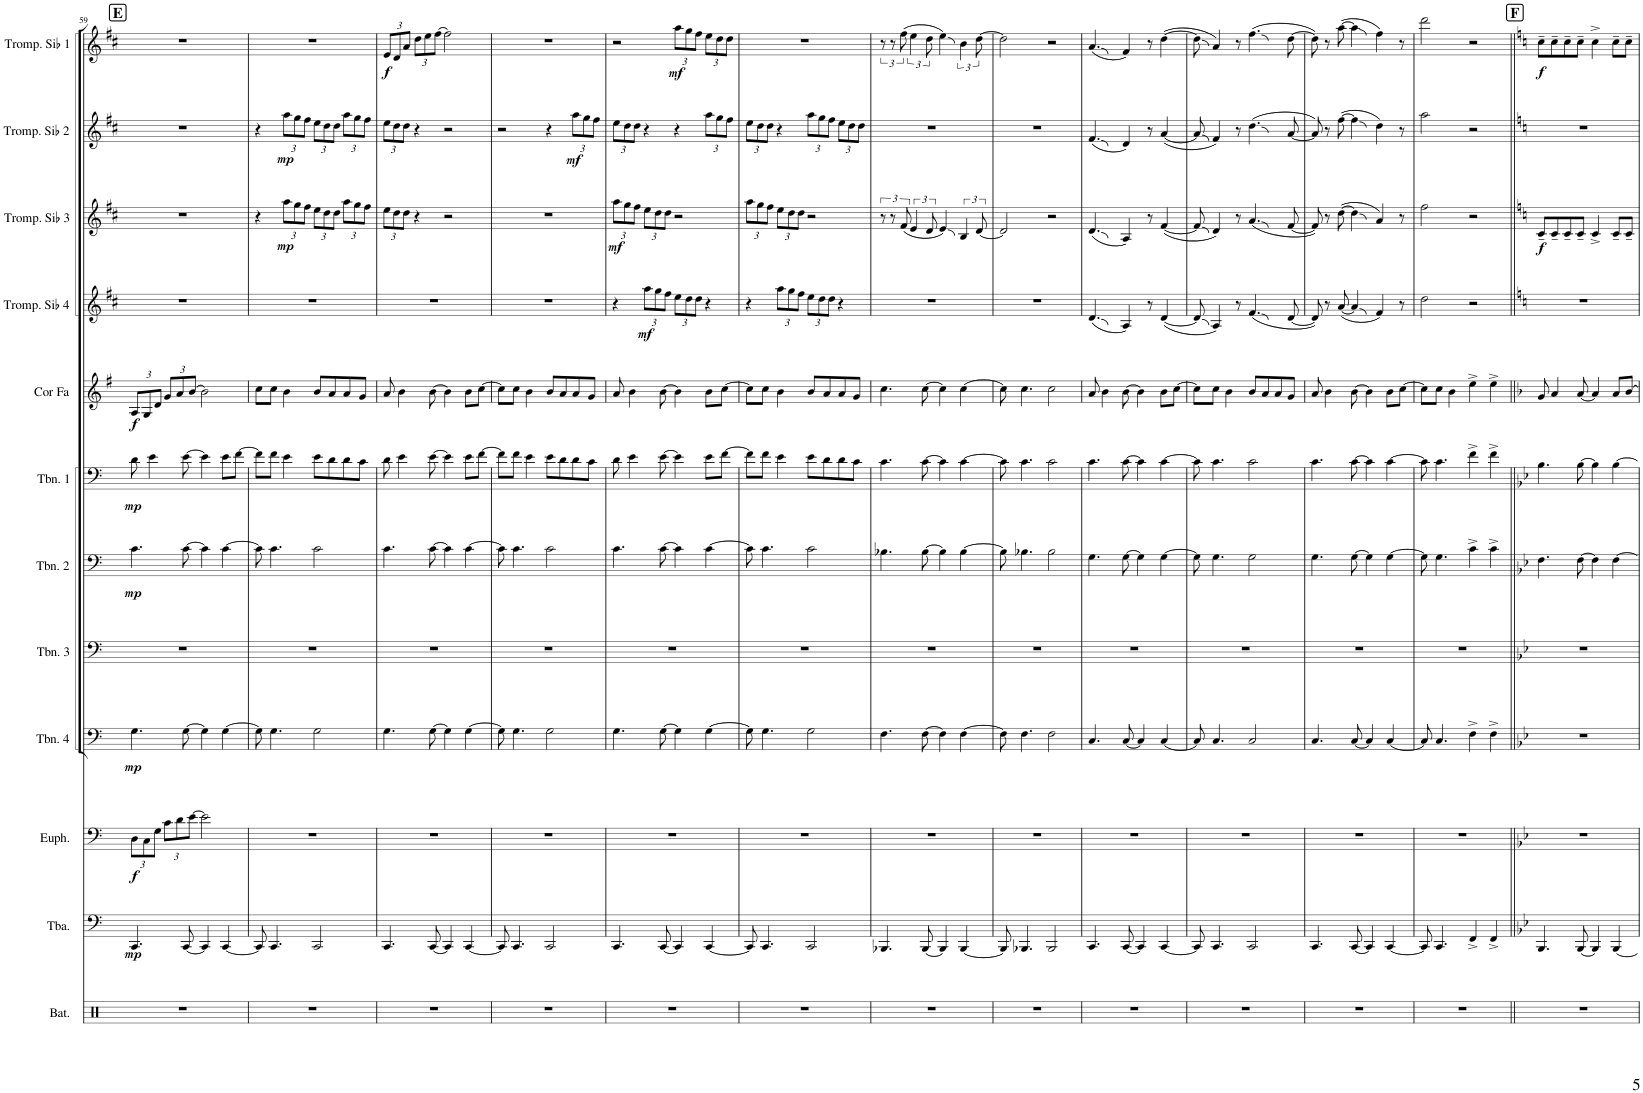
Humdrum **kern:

**kern	**kern	**dynam	**kern	**dynam	**kern	**dynam	**kern	**kern	**dynam	**kern	**dynam	**kern	**dynam	**kern	**dynam	**kern	**dynam	**kern	**dynam	**kern	**dynam
*part12	*part11	*part11	*part10	*part10	*part9	*part9	*part8	*part7	*part7	*part6	*part6	*part5	*part5	*part4	*part4	*part3	*part3	*part2	*part2	*part1	*part1
*staff12	*staff11	*staff11	*staff10	*staff10	*staff9	*staff9	*staff8	*staff7	*staff7	*staff6	*staff6	*staff5	*staff5	*staff4	*staff4	*staff3	*staff3	*staff2	*staff2	*staff1	*staff1
*I"Batterie	*I"Tuba	*	*I"Euphonium	*	*I"Trombone 4	*	*I"Trombone 3	*I"Trombone 2	*	*I"Trombone 1	*	*I"Cor en Fa	*	*I"Trompette en Sib 4	*	*I"Trompette en Sib 3	*	*I"Trompette en Sib 2	*	*I"Trompette en Sib 1	*
*I'Bat.	*I'Tba.	*	*I'Euph.	*	*I'Tbn. 4	*	*I'Tbn. 3	*I'Tbn. 2	*	*I'Tbn. 1	*	*I'Cor Fa	*	*I'Tromp. Sib 4	*	*I'Tromp. Sib 3	*	*I'Tromp. Sib 2	*	*I'Tromp. Sib 1	*
!!LO:PB:g=z
*clefX	*clefF4	*	*clefF4	*	*clefF4	*	*clefF4	*clefF4	*	*clefF4	*	*clefG2	*	*clefG2	*	*clefG2	*	*clefG2	*	*clefG2	*
*	*	*	*	*	*	*	*	*	*	*	*	*Trd4c7	*	*Trd1c2	*	*Trd1c2	*	*Trd1c2	*	*Trd1c2	*
*k[]	*k[]	*	*k[]	*	*k[]	*	*k[]	*k[]	*	*k[]	*	*k[f#]	*	*k[f#c#]	*	*k[f#c#]	*	*k[f#c#]	*	*k[f#c#]	*
*M4/4	*M4/4	*	*M4/4	*	*M4/4	*	*M4/4	*M4/4	*	*M4/4	*	*M4/4	*	*M4/4	*	*M4/4	*	*M4/4	*	*M4/4	*
*	*	*	*Xbrackettup	*	*	*	*	*	*	*	*	*Xbrackettup	*	*	*	*	*	*	*	*	*
!!LO:REH:place=s1:a:B:cj:fs=14:t=E
=59	=59	=59	=59	=59	=59	=59	=59	=59	=59	=59	=59	=59	=59	=59	=59	=59	=59	=59	=59	=59	=59
!	!	!LO:DY:b	!	!LO:DY:b	!	!LO:DY:b	!	!	!LO:DY:b	!	!LO:DY:b	!	!LO:DY:b	!	!	!	!	!	!	!	!
1r	4.CC/	mp	12D\L	f	4.G\	mp	1r	4.c\	mp	8d\	mp	12A/L	f	1r	.	1r	.	1r	.	1r	.
.	.	.	12C\	.	.	.	.	.	.	.	.	12G/	.	.	.	.	.	.	.	.	.
.	.	.	.	.	.	.	.	.	.	4e\	.	.	.	.	.	.	.	.	.	.	.
.	.	.	12G\J	.	.	.	.	.	.	.	.	12d/J	.	.	.	.	.	.	.	.	.
.	.	.	12c\L	.	.	.	.	.	.	.	.	12g/L	.	.	.	.	.	.	.	.	.
.	.	.	12d\	.	.	.	.	.	.	.	.	12a/	.	.	.	.	.	.	.	.	.
.	[8CC/	.	.	.	[8G\	.	.	[8c\	.	[8e\	.	.	.	.	.	.	.	.	.	.	.
.	.	.	[12e\J	.	.	.	.	.	.	.	.	[12b/J	.	.	.	.	.	.	.	.	.
.	4CC/]	.	2e\]	.	4G\]	.	.	4c\]	.	4e\]	.	2b\]	.	.	.	.	.	.	.	.	.
.	[4CC/	.	.	.	[4G\	.	.	[4c\	.	8e\L	.	.	.	.	.	.	.	.	.	.	.
.	.	.	.	.	.	.	.	.	.	[8f\J	.	.	.	.	.	.	.	.	.	.	.
=60	=60	=60	=60	=60	=60	=60	=60	=60	=60	=60	=60	=60	=60	=60	=60	=60	=60	=60	=60	=60	=60
1r	8CC/]	.	1r	.	8G\]	.	1r	8c\]	.	8f\L]	.	8cc\L	.	1r	.	4r	.	4r	.	1r	.
.	4.CC/	.	.	.	4.G\	.	.	4.c\	.	8f\J	.	8cc\J	.	.	.	.	.	.	.	.	.
*	*	*	*	*	*	*	*	*	*	*	*	*	*	*	*	*Xbrackettup	*	*Xbrackettup	*	*	*
!	!	!	!	!	!	!	!	!	!	!	!	!	!	!	!	!	!LO:DY:b	!	!LO:DY:b	!	!
.	.	.	.	.	.	.	.	.	.	4e\	.	4b\	.	.	.	12aa\L	mp	12aa\L	mp	.	.
.	.	.	.	.	.	.	.	.	.	.	.	.	.	.	.	12gg\	.	12gg\	.	.	.
.	.	.	.	.	.	.	.	.	.	.	.	.	.	.	.	12ff#\J	.	12ff#\J	.	.	.
.	2CC/	.	.	.	2G\	.	.	2c\	.	8e\L	.	8b/L	.	.	.	12ee\L	.	12ee\L	.	.	.
.	.	.	.	.	.	.	.	.	.	.	.	.	.	.	.	12dd\	.	12dd\	.	.	.
.	.	.	.	.	.	.	.	.	.	8d\	.	8a/	.	.	.	.	.	.	.	.	.
.	.	.	.	.	.	.	.	.	.	.	.	.	.	.	.	12dd\J	.	12dd\J	.	.	.
.	.	.	.	.	.	.	.	.	.	8d\	.	8a/	.	.	.	12aa\L	.	12aa\L	.	.	.
.	.	.	.	.	.	.	.	.	.	.	.	.	.	.	.	12gg\	.	12gg\	.	.	.
.	.	.	.	.	.	.	.	.	.	8c\J	.	8g/J	.	.	.	.	.	.	.	.	.
.	.	.	.	.	.	.	.	.	.	.	.	.	.	.	.	12ff#\J	.	12ff#\J	.	.	.
=61	=61	=61	=61	=61	=61	=61	=61	=61	=61	=61	=61	=61	=61	=61	=61	=61	=61	=61	=61	=61	=61
*	*	*	*	*	*	*	*	*	*	*	*	*	*	*	*	*	*	*	*	*Xbrackettup	*
!	!	!	!	!	!	!	!	!	!	!	!	!	!	!	!	!	!	!	!	!	!LO:DY:b
1r	4.CC/	.	1r	.	4.G\	.	1r	4.c\	.	8d\	.	8a/	.	1r	.	12ee\L	.	12ee\L	.	12e/L	f
.	.	.	.	.	.	.	.	.	.	.	.	.	.	.	.	12dd\	.	12dd\	.	12d/	.
.	.	.	.	.	.	.	.	.	.	4e\	.	4b\	.	.	.	.	.	.	.	.	.
.	.	.	.	.	.	.	.	.	.	.	.	.	.	.	.	12dd\J	.	12dd\J	.	12a/J	.
.	.	.	.	.	.	.	.	.	.	.	.	.	.	.	.	4r	.	4r	.	12dd\L	.
.	.	.	.	.	.	.	.	.	.	.	.	.	.	.	.	.	.	.	.	12ee\	.
.	[8CC/	.	.	.	[8G\	.	.	[8c\	.	[8e\	.	[8b\	.	.	.	.	.	.	.	.	.
.	.	.	.	.	.	.	.	.	.	.	.	.	.	.	.	.	.	.	.	[12ff#\J	.
.	4CC/]	.	.	.	4G\]	.	.	4c\]	.	4e\]	.	4b\]	.	.	.	2r	.	2r	.	2ff#\]	.
.	[4CC/	.	.	.	[4G\	.	.	[4c\	.	8e\L	.	8b\L	.	.	.	.	.	.	.	.	.
.	.	.	.	.	.	.	.	.	.	[8f\J	.	[8cc\J	.	.	.	.	.	.	.	.	.
=62	=62	=62	=62	=62	=62	=62	=62	=62	=62	=62	=62	=62	=62	=62	=62	=62	=62	=62	=62	=62	=62
1r	8CC/]	.	1r	.	8G\]	.	1r	8c\]	.	8f\L]	.	8cc\L]	.	1r	.	1r	.	2r	.	1r	.
.	4.CC/	.	.	.	4.G\	.	.	4.c\	.	8f\J	.	8cc\J	.	.	.	.	.	.	.	.	.
.	.	.	.	.	.	.	.	.	.	4e\	.	4b\	.	.	.	.	.	.	.	.	.
.	2CC/	.	.	.	2G\	.	.	2c\	.	8e\L	.	8b/L	.	.	.	.	.	4r	.	.	.
.	.	.	.	.	.	.	.	.	.	8d\	.	8a/	.	.	.	.	.	.	.	.	.
!	!	!	!	!	!	!	!	!	!	!	!	!	!	!	!	!	!	!	!LO:DY:b	!	!
.	.	.	.	.	.	.	.	.	.	8d\	.	8a/	.	.	.	.	.	12aa\L	mf	.	.
.	.	.	.	.	.	.	.	.	.	.	.	.	.	.	.	.	.	12gg\	.	.	.
.	.	.	.	.	.	.	.	.	.	8c\J	.	8g/J	.	.	.	.	.	.	.	.	.
.	.	.	.	.	.	.	.	.	.	.	.	.	.	.	.	.	.	12ff#\J	.	.	.
=63	=63	=63	=63	=63	=63	=63	=63	=63	=63	=63	=63	=63	=63	=63	=63	=63	=63	=63	=63	=63	=63
!	!	!	!	!	!	!	!	!	!	!	!	!	!	!	!	!	!LO:DY:b	!	!	!	!
1r	4.CC/	.	1r	.	4.G\	.	1r	4.c\	.	8d\	.	8a/	.	4r	.	12aa\L	mf	12ee\L	.	2r	.
.	.	.	.	.	.	.	.	.	.	.	.	.	.	.	.	12gg\	.	12dd\	.	.	.
.	.	.	.	.	.	.	.	.	.	4e\	.	4b\	.	.	.	.	.	.	.	.	.
.	.	.	.	.	.	.	.	.	.	.	.	.	.	.	.	12ff#\J	.	12dd\J	.	.	.
*	*	*	*	*	*	*	*	*	*	*	*	*	*	*Xbrackettup	*	*	*	*	*	*	*
!	!	!	!	!	!	!	!	!	!	!	!	!	!	!	!LO:DY:b	!	!	!	!	!	!
.	.	.	.	.	.	.	.	.	.	.	.	.	.	12aa\L	mf	12ee\L	.	4r	.	.	.
.	.	.	.	.	.	.	.	.	.	.	.	.	.	12gg\	.	12dd\	.	.	.	.	.
.	[8CC/	.	.	.	[8G\	.	.	[8c\	.	[8e\	.	[8b\	.	.	.	.	.	.	.	.	.
.	.	.	.	.	.	.	.	.	.	.	.	.	.	12ff#\J	.	12dd\J	.	.	.	.	.
!	!	!	!	!	!	!	!	!	!	!	!	!	!	!	!	!	!	!	!	!	!LO:DY:b
.	4CC/]	.	.	.	4G\]	.	.	4c\]	.	4e\]	.	4b\]	.	12ee\L	.	2r	.	4r	.	12aa\L	mf
.	.	.	.	.	.	.	.	.	.	.	.	.	.	12dd\	.	.	.	.	.	12gg\	.
.	.	.	.	.	.	.	.	.	.	.	.	.	.	12dd\J	.	.	.	.	.	12ff#\J	.
.	[4CC/	.	.	.	[4G\	.	.	[4c\	.	8e\L	.	8b\L	.	4r	.	.	.	12aa\L	.	12ee\L	.
.	.	.	.	.	.	.	.	.	.	.	.	.	.	.	.	.	.	12gg\	.	12dd\	.
.	.	.	.	.	.	.	.	.	.	[8f\J	.	[8cc\J	.	.	.	.	.	.	.	.	.
.	.	.	.	.	.	.	.	.	.	.	.	.	.	.	.	.	.	12ff#\J	.	12dd\J	.
=64	=64	=64	=64	=64	=64	=64	=64	=64	=64	=64	=64	=64	=64	=64	=64	=64	=64	=64	=64	=64	=64
1r	8CC/]	.	1r	.	8G\]	.	1r	8c\]	.	8f\L]	.	8cc\L]	.	4r	.	12aa\L	.	12ee\L	.	1r	.
.	.	.	.	.	.	.	.	.	.	.	.	.	.	.	.	12gg\	.	12dd\	.	.	.
.	4.CC/	.	.	.	4.G\	.	.	4.c\	.	8f\J	.	8cc\J	.	.	.	.	.	.	.	.	.
.	.	.	.	.	.	.	.	.	.	.	.	.	.	.	.	12ff#\J	.	12dd\J	.	.	.
.	.	.	.	.	.	.	.	.	.	4e\	.	4b\	.	12aa\L	.	12ee\L	.	4r	.	.	.
.	.	.	.	.	.	.	.	.	.	.	.	.	.	12gg\	.	12dd\	.	.	.	.	.
.	.	.	.	.	.	.	.	.	.	.	.	.	.	12ff#\J	.	12dd\J	.	.	.	.	.
.	2CC/	.	.	.	2G\	.	.	2c\	.	8e\L	.	8b/L	.	12ee\L	.	2r	.	12aa\L	.	.	.
.	.	.	.	.	.	.	.	.	.	.	.	.	.	12dd\	.	.	.	12gg\	.	.	.
.	.	.	.	.	.	.	.	.	.	8d\	.	8a/	.	.	.	.	.	.	.	.	.
.	.	.	.	.	.	.	.	.	.	.	.	.	.	12dd\J	.	.	.	12ff#\J	.	.	.
.	.	.	.	.	.	.	.	.	.	8d\	.	8a/	.	4r	.	.	.	12ee\L	.	.	.
.	.	.	.	.	.	.	.	.	.	.	.	.	.	.	.	.	.	12dd\	.	.	.
.	.	.	.	.	.	.	.	.	.	8c\J	.	8g/J	.	.	.	.	.	.	.	.	.
.	.	.	.	.	.	.	.	.	.	.	.	.	.	.	.	.	.	12dd\J	.	.	.
=65	=65	=65	=65	=65	=65	=65	=65	=65	=65	=65	=65	=65	=65	=65	=65	=65	=65	=65	=65	=65	=65
*	*	*	*	*	*	*	*	*	*	*	*	*	*	*	*	*brackettup	*	*	*	*brackettup	*
1r	4.BBB-X/	.	1r	.	4.F\	.	1r	4.B-X\	.	4.c\	.	4.cc\	.	1r	.	12r	.	1r	.	12r	.
.	.	.	.	.	.	.	.	.	.	.	.	.	.	.	.	12r	.	.	.	12r	.
.	.	.	.	.	.	.	.	.	.	.	.	.	.	.	.	(12f#/	.	.	.	(12ff#\	.
.	.	.	.	.	.	.	.	.	.	.	.	.	.	.	.	6e/	.	.	.	6ee\	.
.	[8BBB-/	.	.	.	[8F\	.	.	[8B-\	.	[8c\	.	[8cc\	.	.	.	.	.	.	.	.	.
.	.	.	.	.	.	.	.	.	.	.	.	.	.	.	.	12d/	.	.	.	12dd\	.
.	4BBB-/]	.	.	.	4F\]	.	.	4B-\]	.	4c\]	.	4cc\]	.	.	.	4e/)	.	.	.	4ee\)	.
.	[4BBB-/	.	.	.	[4F\	.	.	[4B-\	.	[4c\	.	[4cc\	.	.	.	6B/	.	.	.	6b\	.
.	.	.	.	.	.	.	.	.	.	.	.	.	.	.	.	[12d/	.	.	.	[12dd\	.
=66	=66	=66	=66	=66	=66	=66	=66	=66	=66	=66	=66	=66	=66	=66	=66	=66	=66	=66	=66	=66	=66
1r	8BBB-/]	.	1r	.	8F\]	.	1r	8B-\]	.	8c\]	.	8cc\]	.	1r	.	2d/]	.	1r	.	2dd\]	.
.	4.BBB-X/	.	.	.	4.F\	.	.	4.B-X\	.	4.c\	.	4.cc\	.	.	.	.	.	.	.	.	.
.	2BBB-/	.	.	.	2F\	.	.	2B-\	.	2c\	.	2cc\	.	.	.	2r	.	.	.	2r	.
=67	=67	=67	=67	=67	=67	=67	=67	=67	=67	=67	=67	=67	=67	=67	=67	=67	=67	=67	=67	=67	=67
1r	4.CC/	.	1r	.	4.C/	.	1r	4.G\	.	4.c\	.	8a/	.	(4.d/	.	(4.d/	.	(4.f#/	.	(4.a/	.
.	.	.	.	.	.	.	.	.	.	.	.	4b\	.	.	.	.	.	.	.	.	.
.	[8CC/	.	.	.	[8C/	.	.	[8G\	.	[8c\	.	[8b\	.	4A/)	.	4A/)	.	4d/)	.	4f#/)	.
.	4CC/]	.	.	.	4C/]	.	.	4G\]	.	4c\]	.	4b\]	.	.	.	.	.	.	.	.	.
.	.	.	.	.	.	.	.	.	.	.	.	.	.	8r	.	8r	.	8r	.	8r	.
.	[4CC/	.	.	.	[4C/	.	.	[4G\	.	[4c\	.	8b\L	.	([4d/	.	([4f#/	.	([4a/	.	([4dd\	.
.	.	.	.	.	.	.	.	.	.	.	.	[8cc\J	.	.	.	.	.	.	.	.	.
=68	=68	=68	=68	=68	=68	=68	=68	=68	=68	=68	=68	=68	=68	=68	=68	=68	=68	=68	=68	=68	=68
1r	8CC/]	.	1r	.	8C/]	.	1r	8G\]	.	8c\]	.	8cc\L]	.	8d/]	.	8f#/]	.	8a/]	.	8dd\]	.
.	4.CC/	.	.	.	4.C/	.	.	4.G\	.	4.c\	.	8cc\J	.	4A/)	.	4d/)	.	4f#/)	.	4a/)	.
.	.	.	.	.	.	.	.	.	.	.	.	4b\	.	.	.	.	.	.	.	.	.
.	.	.	.	.	.	.	.	.	.	.	.	.	.	8r	.	8r	.	8r	.	8r	.
.	2CC/	.	.	.	2C/	.	.	2G\	.	2c\	.	8b/L	.	(4.f#/	.	(4.a/	.	(4.dd\	.	(4.ff#\	.
.	.	.	.	.	.	.	.	.	.	.	.	8a/	.	.	.	.	.	.	.	.	.
.	.	.	.	.	.	.	.	.	.	.	.	8a/	.	.	.	.	.	.	.	.	.
.	.	.	.	.	.	.	.	.	.	.	.	8g/J	.	[8d/	.	[8f#/	.	[8a/	.	[8dd\	.
=69	=69	=69	=69	=69	=69	=69	=69	=69	=69	=69	=69	=69	=69	=69	=69	=69	=69	=69	=69	=69	=69
1r	4.CC/	.	1r	.	4.C/	.	1r	4.G\	.	4.c\	.	8a/	.	8d/])	.	8f#/])	.	8a/])	.	8dd\])	.
.	.	.	.	.	.	.	.	.	.	.	.	4b\	.	8r	.	8r	.	8r	.	8r	.
.	.	.	.	.	.	.	.	.	.	.	.	.	.	([8a/	.	([8dd\	.	([8ff#\	.	([8aa\	.
.	[8CC/	.	.	.	[8C/	.	.	[8G\	.	[8c\	.	[8b\	.	4a/]	.	4dd\]	.	4ff#\]	.	4aa\]	.
.	4CC/]	.	.	.	4C/]	.	.	4G\]	.	4c\]	.	4b\]	.	.	.	.	.	.	.	.	.
.	.	.	.	.	.	.	.	.	.	.	.	.	.	4f#/)	.	4a/)	.	4dd\)	.	4ff#\)	.
.	[4CC/	.	.	.	[4C/	.	.	[4G\	.	[4c\	.	8b\L	.	.	.	.	.	.	.	.	.
.	.	.	.	.	.	.	.	.	.	.	.	[8cc\J	.	8r	.	8r	.	8r	.	8r	.
=70	=70	=70	=70	=70	=70	=70	=70	=70	=70	=70	=70	=70	=70	=70	=70	=70	=70	=70	=70	=70	=70
1r	8CC/]	.	1r	.	8C/]	.	1r	8G\]	.	8c\]	.	8cc\L]	.	2dd\	.	2ff#\	.	2aa\	.	2ddd\	.
.	4.CC/	.	.	.	4.C/	.	.	4.G\	.	4.c\	.	8cc\J	.	.	.	.	.	.	.	.	.
.	.	.	.	.	.	.	.	.	.	.	.	4b\	.	.	.	.	.	.	.	.	.
.	4FF^/	.	.	.	4F^\	.	.	4c^\	.	4f^\	.	4ee^\	.	2r	.	2r	.	2r	.	2r	.
.	4FF^/	.	.	.	4F^\	.	.	4c^\	.	4f^\	.	4ee^\	.	.	.	.	.	.	.	.	.
!!LO:REH:place=s1:a:B:cj:fs=14:t=F
=71||	=71||	=71||	=71||	=71||	=71||	=71||	=71||	=71||	=71||	=71||	=71||	=71||	=71||	=71||	=71||	=71||	=71||	=71||	=71||	=71||	=71||
*	*k[b-e-]	*	*k[b-e-]	*	*k[b-e-]	*	*k[b-e-]	*k[b-e-]	*	*k[b-e-]	*	*k[b-]	*	*k[]	*	*k[]	*	*k[]	*	*k[]	*
!	!	!	!	!	!	!	!	!	!	!	!	!	!	!	!	!	!LO:DY:b	!	!	!	!LO:DY:b
1r	4.BBB-/	.	1r	.	1r	.	1r	4.F\	.	4.B-\	.	8g/	.	1r	.	8c~/L	f	1r	.	8cc~\L	f
.	.	.	.	.	.	.	.	.	.	.	.	4a/	.	.	.	8c~/	.	.	.	8cc~\	.
.	.	.	.	.	.	.	.	.	.	.	.	.	.	.	.	8c~/	.	.	.	8cc~\	.
.	[8BBB-/	.	.	.	.	.	.	[8F\	.	[8B-\	.	[8a/	.	.	.	8c~/J	.	.	.	8cc~\J	.
.	4BBB-/]	.	.	.	.	.	.	4F\]	.	4B-\]	.	4a/]	.	.	.	4c^/	.	.	.	4cc^\	.
.	[4BBB-/	.	.	.	.	.	.	[4F\	.	[4B-\	.	8a/L	.	.	.	8c~/L	.	.	.	8cc~\L	.
.	.	.	.	.	.	.	.	.	.	.	.	[8b-/J	.	.	.	8c~/J	.	.	.	8cc~\J	.
=	=	=	=	=	=	=	=	=	=	=	=	=	=	=	=	=	=	=	=	=	=
*-	*-	*-	*-	*-	*-	*-	*-	*-	*-	*-	*-	*-	*-	*-	*-	*-	*-	*-	*-	*-	*-
